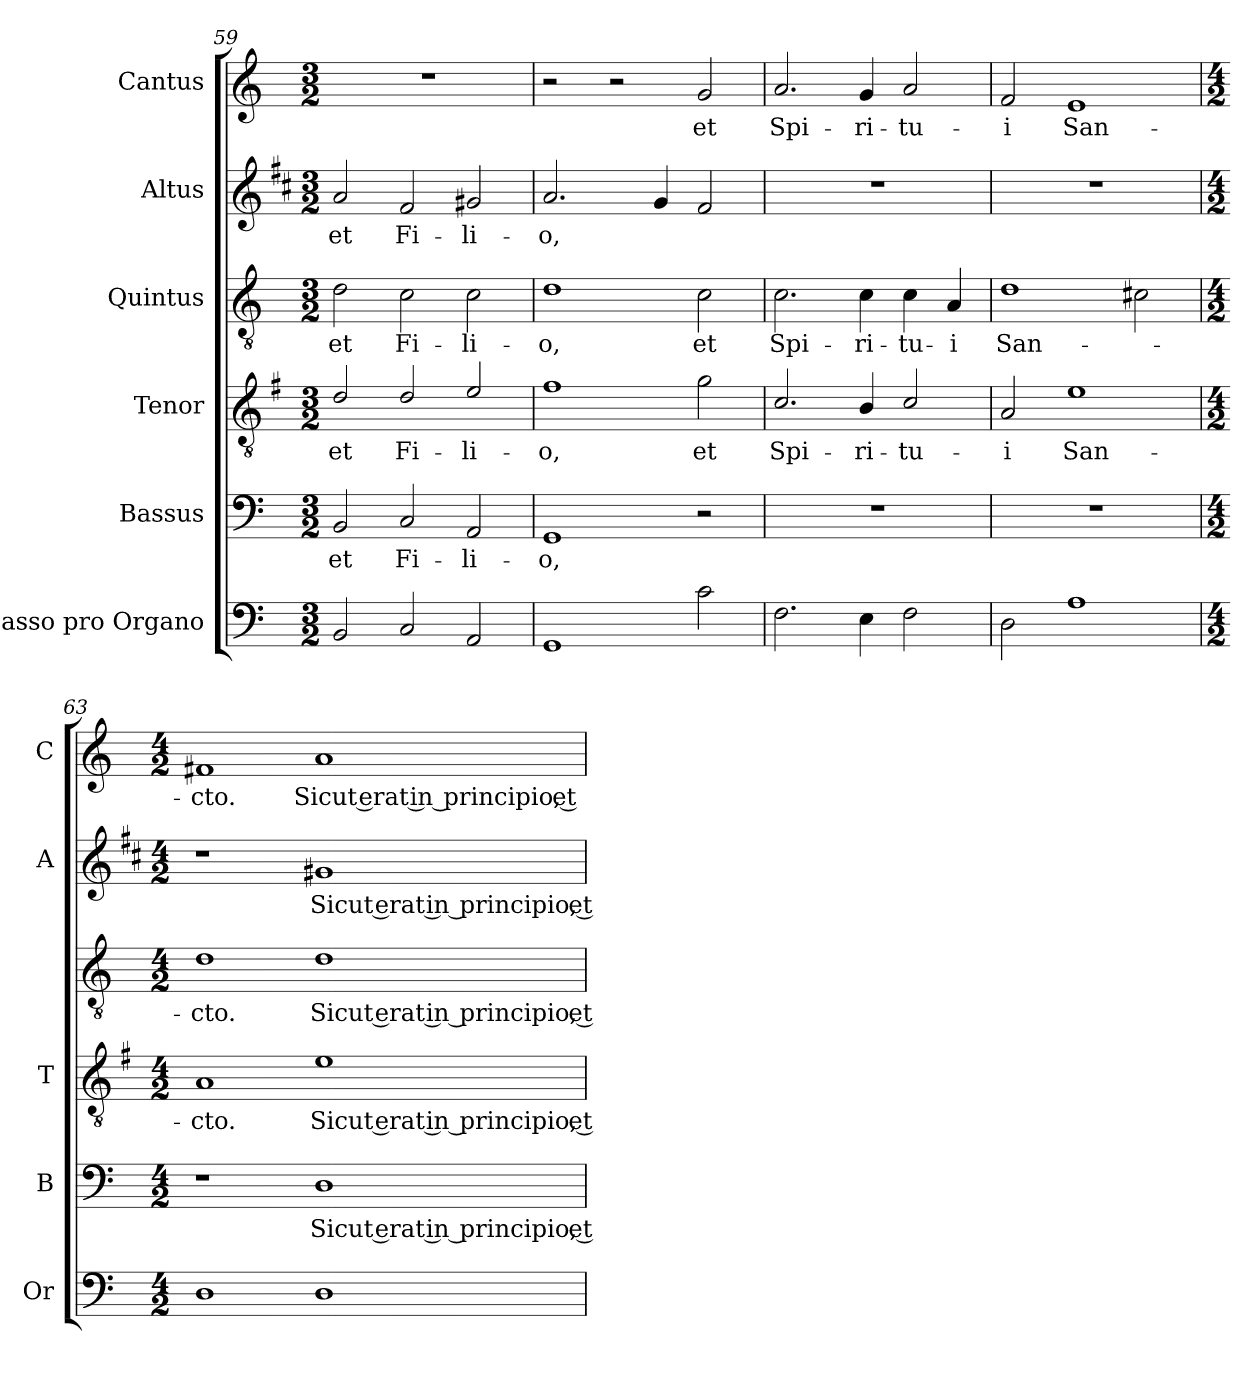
**kern	**kern	**text	**kern	**text	**kern	**text	**kern	**text	**kern	**text
*part6	*part5	*part5	*part4	*part4	*part3	*part3	*part2	*part2	*part1	*part1
*staff6	*staff5	*staff5	*staff4	*staff4	*staff3	*staff3	*staff2	*staff2	*staff1	*staff1
*I"Basso pro Organo	*I"Bassus	*	*I"Tenor	*	*I"Quintus	*	*I"Altus	*	*I"Cantus	*
*I'Or	*I'B	*	*I'T	*	*	*	*I'A	*	*I'C	*
*clefF4	*clefF4	*	*clefGv2	*	*clefGv2	*	*clefG2	*	*clefG2	*
*	*	*	*ITrd4c7	*	*	*	*ITrd1c2	*	*	*
*k[]	*k[]	*	*k[]	*	*k[]	*	*k[]	*	*k[]	*
*C:	*C:	*	*C:	*	*C:	*	*C:	*	*C:	*
*M3/2	*M3/2	*	*M3/2	*	*M3/2	*	*M3/2	*	*M3/2	*
=59	=59	=59	=59	=59	=59	=59	=59	=59	=59	=59
!	!	!LO:LY:b	!	!LO:LY:b	!	!LO:LY:b	!	!LO:LY:b	!	!
2BB/	2BB/	et	2G/	et	2d\	et	2g/	et	1.r	.
!	!	!LO:LY:b	!	!LO:LY:b	!	!LO:LY:b	!	!LO:LY:b	!	!
2C/	2C/	Fi-	2G/	Fi-	2c\	Fi-	2e/	Fi-	.	.
!	!	!LO:LY:b	!	!LO:LY:b	!	!LO:LY:b	!	!LO:LY:b	!	!
2AA/	2AA/	-li-	2A/	-li-	2c\	-li-	2f#X/	-li-	.	.
=60	=60	=60	=60	=60	=60	=60	=60	=60	=60	=60
!	!	!LO:LY:b	!	!LO:LY:b	!	!LO:LY:b	!	!LO:LY:b	!	!
1GG	1GG	-o,	1B	-o,	1d	-o,	2.g/	-o,	2r	.
.	.	.	.	.	.	.	.	.	2r	.
.	.	.	.	.	.	.	4f/	.	.	.
!	!	!	!	!LO:LY:b	!	!LO:LY:b	!	!	!	!LO:LY:b
2c\	2r	.	2c\	et	2c\	et	2e/	.	2g/	et
=61	=61	=61	=61	=61	=61	=61	=61	=61	=61	=61
!	!	!	!	!LO:LY:b	!	!LO:LY:b	!	!	!	!LO:LY:b
2.F\	1.r	.	2.F/	Spi-	2.c\	Spi-	1.r	.	2.a/	Spi-
!	!	!	!	!LO:LY:b	!	!LO:LY:b	!	!	!	!LO:LY:b
4E\	.	.	4E/	-ri-	4c\	-ri-	.	.	4g/	-ri-
!	!	!	!	!LO:LY:b	!	!LO:LY:b	!	!	!	!LO:LY:b
2F\	.	.	2F/	-tu-	4c\	-tu-	.	.	2a/	-tu-
!	!	!	!	!	!	!LO:LY:b	!	!	!	!
.	.	.	.	.	4A/	-i	.	.	.	.
!!LO:LB:g=z
=62	=62	=62	=62	=62	=62	=62	=62	=62	=62	=62
!	!	!	!	!LO:LY:b	!	!LO:LY:b	!	!	!	!LO:LY:b
2D\	1.r	.	2D/	-i	1d	San-	1.r	.	2f/	-i
!	!	!	!	!LO:LY:b	!	!	!	!	!	!LO:LY:b
1A	.	.	1A	San-	.	.	.	.	1e	San-
.	.	.	.	.	2c#X\	.	.	.	.	.
=63	=63	=63	=63	=63	=63	=63	=63	=63	=63	=63
*M4/2	*M4/2	*	*M4/2	*	*M4/2	*	*M4/2	*	*M4/2	*
!	!	!	!	!LO:LY:b	!	!LO:LY:b	!	!	!	!LO:LY:b
1D	1r	.	1D	-cto.	1d	-cto.	1r	.	1f#X	-cto.
!	!	!LO:LY:b	!	!LO:LY:b	!	!LO:LY:b	!	!LO:LY:b	!	!LO:LY:b
1D	1D	Sicut erat in principio, et	1A	Sicut erat in principio, et	1d	Sicut erat in principio, et	1f#X	Sicut erat in principio, et	1a	Sicut erat in principio, et
=	=	=	=	=	=	=	=	=	=	=
*-	*-	*-	*-	*-	*-	*-	*-	*-	*-	*-
